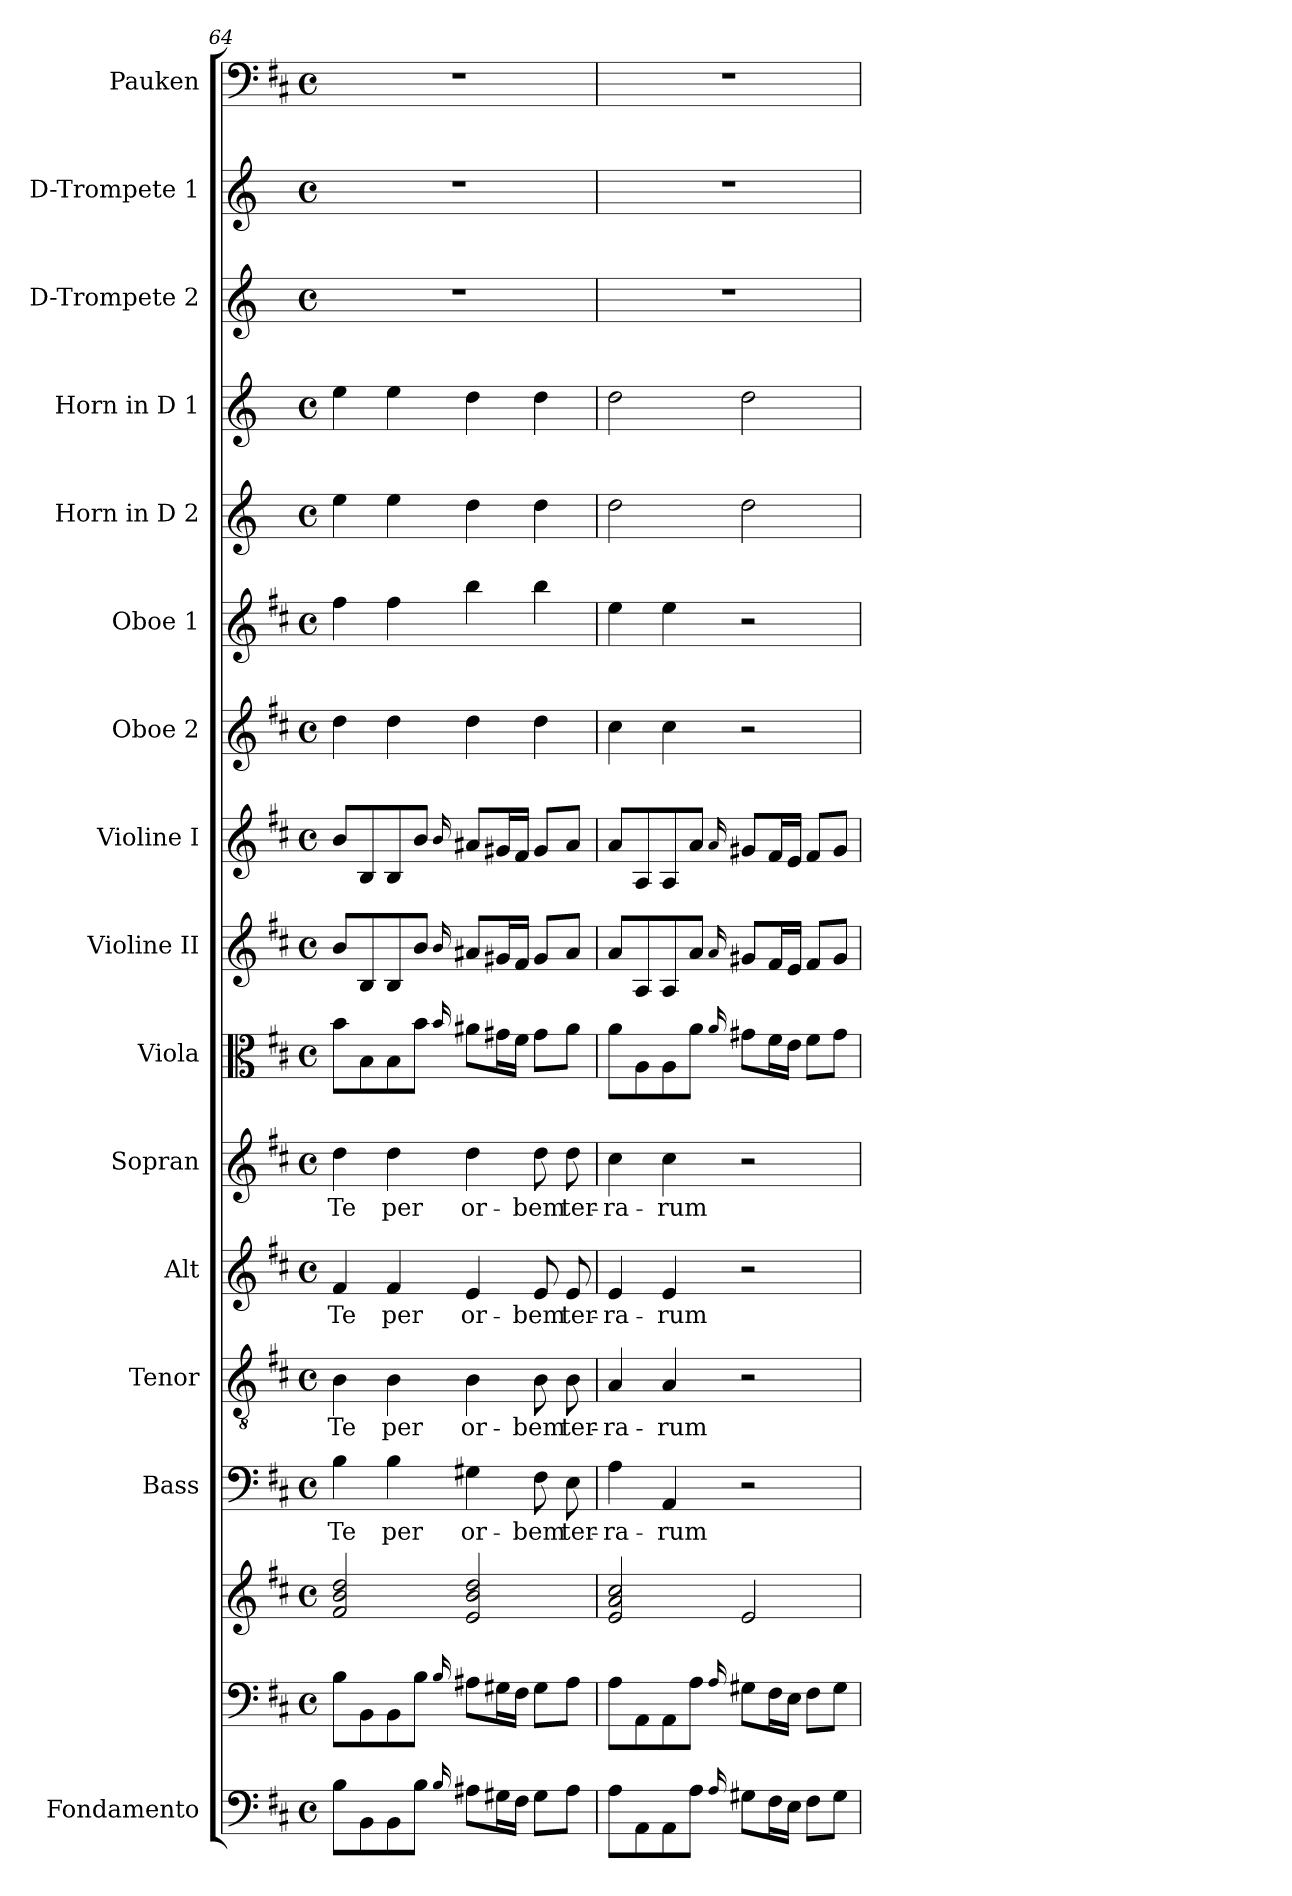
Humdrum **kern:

**kern	**kern	**kern	**kern	**text	**kern	**text	**kern	**text	**kern	**text	**kern	**kern	**kern	**kern	**kern	**kern	**kern	**kern	**kern	**kern
*part16	*part15	*part15	*part14	*part14	*part13	*part13	*part12	*part12	*part11	*part11	*part10	*part9	*part8	*part7	*part6	*part5	*part4	*part3	*part2	*part1
*staff17	*staff16	*staff15	*staff14	*staff14	*staff13	*staff13	*staff12	*staff12	*staff11	*staff11	*staff10	*staff9	*staff8	*staff7	*staff6	*staff5	*staff4	*staff3	*staff2	*staff1
*I"Fondamento	*	*	*I"Bass	*	*I"Tenor	*	*I"Alt	*	*I"Sopran	*	*I"Viola	*I"Violine II	*I"Violine I	*I"Oboe 2	*I"Oboe 1	*I"Horn in D 2	*I"Horn in D 1	*I"D-Trompete 2	*I"D-Trompete 1	*I"Pauken
*I'F.	*	*	*I'B.	*	*I'T.	*	*I'A.	*	*I'S.	*	*I'Vla.	*I'Vl. II	*I'Vl. I	*I'Ob. 2	*I'Ob. 1	*	*	*I'D Trp. 2	*I'D Trp. 1	*I'Pk.
*clefF4	*clefF4	*clefG2	*clefF4	*	*clefGv2	*	*clefG2	*	*clefG2	*	*clefC3	*clefG2	*clefG2	*clefG2	*clefG2	*clefG2	*clefG2	*clefG2	*clefG2	*clefF4
*ITrd7c12	*	*	*	*	*	*	*	*	*	*	*	*	*	*	*	*ITrd6c10	*ITrd6c10	*ITrd-1c-2	*ITrd-1c-2	*
*k[f#c#]	*k[f#c#]	*k[f#c#]	*k[f#c#]	*	*k[f#c#]	*	*k[f#c#]	*	*k[f#c#]	*	*k[f#c#]	*k[f#c#]	*k[f#c#]	*k[f#c#]	*k[f#c#]	*k[f#c#]	*k[f#c#]	*k[f#c#]	*k[f#c#]	*k[f#c#]
*D:	*D:	*D:	*D:	*	*D:	*	*D:	*	*D:	*	*D:	*D:	*D:	*D:	*D:	*D:	*D:	*D:	*D:	*D:
*M4/4	*M4/4	*M4/4	*M4/4	*	*M4/4	*	*M4/4	*	*M4/4	*	*M4/4	*M4/4	*M4/4	*M4/4	*M4/4	*M4/4	*M4/4	*M4/4	*M4/4	*M4/4
*met(c)	*met(c)	*met(c)	*met(c)	*	*met(c)	*	*met(c)	*	*met(c)	*	*met(c)	*met(c)	*met(c)	*met(c)	*met(c)	*met(c)	*met(c)	*met(c)	*met(c)	*met(c)
=64	=64	=64	=64	=64	=64	=64	=64	=64	=64	=64	=64	=64	=64	=64	=64	=64	=64	=64	=64	=64
!	!	!	!	!LO:LY:b	!	!LO:LY:b	!	!LO:LY:b	!	!LO:LY:b	!	!	!	!	!	!	!	!	!	!
8BB\L	8B\L	2f#/ 2b/ 2dd/	4B\	Te	4B\	Te	4f#/	Te	4dd\	Te	8b\L	8b/L	8b/L	4dd\	4ff#\	4f#\	4f#\	1r	1r	1r
8BBB\	8BB\	.	.	.	.	.	.	.	.	.	8B\	8B/	8B/	.	.	.	.	.	.	.
!	!	!	!	!LO:LY:b	!	!LO:LY:b	!	!LO:LY:b	!	!LO:LY:b	!	!	!	!	!	!	!	!	!	!
8BBB\	8BB\	.	4B\	per	4B\	per	4f#/	per	4dd\	per	8B\	8B/	8B/	4dd\	4ff#\	4f#\	4f#\	.	.	.
8BB\J	8B\J	.	.	.	.	.	.	.	.	.	8b\J	8b/J	8b/J	.	.	.	.	.	.	.
16qqBB/	16qqB/	.	.	.	.	.	.	.	.	.	16qqb/	16qqb/	16qqb/	.	.	.	.	.	.	.
!	!	!	!	!LO:LY:b	!	!LO:LY:b	!	!LO:LY:b	!	!LO:LY:b	!	!	!	!	!	!	!	!	!	!
8AA#X\L	8A#X\L	2e/ 2b/ 2dd/	4G#X\	or-	4B\	or-	4e/	or-	4dd\	or-	8a#X\L	8a#X/L	8a#X/L	4dd\	4bb\	4e\	4e\	.	.	.
16GG#X\L	16G#X\L	.	.	.	.	.	.	.	.	.	16g#X\L	16g#X/L	16g#X/L	.	.	.	.	.	.	.
16FF#\JJ	16F#\JJ	.	.	.	.	.	.	.	.	.	16f#\JJ	16f#/JJ	16f#/JJ	.	.	.	.	.	.	.
!	!	!	!	!LO:LY:b	!	!LO:LY:b	!	!LO:LY:b	!	!LO:LY:b	!	!	!	!	!	!	!	!	!	!
8GG#\L	8G#\L	.	8F#\	-bem	8B\	-bem	8e/	-bem	8dd\	-bem	8g#\L	8g#/L	8g#/L	4dd\	4bb\	4e\	4e\	.	.	.
!	!	!	!	!LO:LY:b	!	!LO:LY:b	!	!LO:LY:b	!	!LO:LY:b	!	!	!	!	!	!	!	!	!	!
8AA#\J	8A#\J	.	8E\	ter-	8B\	ter-	8e/	ter-	8dd\	ter-	8a#\J	8a#/J	8a#/J	.	.	.	.	.	.	.
!!LO:PB:g=z
=65	=65	=65	=65	=65	=65	=65	=65	=65	=65	=65	=65	=65	=65	=65	=65	=65	=65	=65	=65	=65
!	!	!	!	!LO:LY:b	!	!LO:LY:b	!	!LO:LY:b	!	!LO:LY:b	!	!	!	!	!	!	!	!	!	!
8AA\L	8A\L	2e/ 2a/ 2cc#/	4A\	-ra-	4A/	-ra-	4e/	-ra-	4cc#\	-ra-	8a\L	8a/L	8a/L	4cc#\	4ee\	2e\	2e\	1r	1r	1r
8AAA\	8AA\	.	.	.	.	.	.	.	.	.	8A\	8A/	8A/	.	.	.	.	.	.	.
!	!	!	!	!LO:LY:b	!	!LO:LY:b	!	!LO:LY:b	!	!LO:LY:b	!	!	!	!	!	!	!	!	!	!
8AAA\	8AA\	.	4AA/	-rum	4A/	-rum	4e/	-rum	4cc#\	-rum	8A\	8A/	8A/	4cc#\	4ee\	.	.	.	.	.
8AA\J	8A\J	.	.	.	.	.	.	.	.	.	8a\J	8a/J	8a/J	.	.	.	.	.	.	.
16qqAA/	16qqA/	.	.	.	.	.	.	.	.	.	16qqa/	16qqa/	16qqa/	.	.	.	.	.	.	.
8GG#X\L	8G#X\L	2e/	2r	.	2r	.	2r	.	2r	.	8g#X\L	8g#X/L	8g#X/L	2r	2r	2e\	2e\	.	.	.
16FF#\L	16F#\L	.	.	.	.	.	.	.	.	.	16f#\L	16f#/L	16f#/L	.	.	.	.	.	.	.
16EE\JJ	16E\JJ	.	.	.	.	.	.	.	.	.	16e\JJ	16e/JJ	16e/JJ	.	.	.	.	.	.	.
8FF#\L	8F#\L	.	.	.	.	.	.	.	.	.	8f#\L	8f#/L	8f#/L	.	.	.	.	.	.	.
8GG#\J	8G#\J	.	.	.	.	.	.	.	.	.	8g#\J	8g#/J	8g#/J	.	.	.	.	.	.	.
=	=	=	=	=	=	=	=	=	=	=	=	=	=	=	=	=	=	=	=	=
*-	*-	*-	*-	*-	*-	*-	*-	*-	*-	*-	*-	*-	*-	*-	*-	*-	*-	*-	*-	*-
